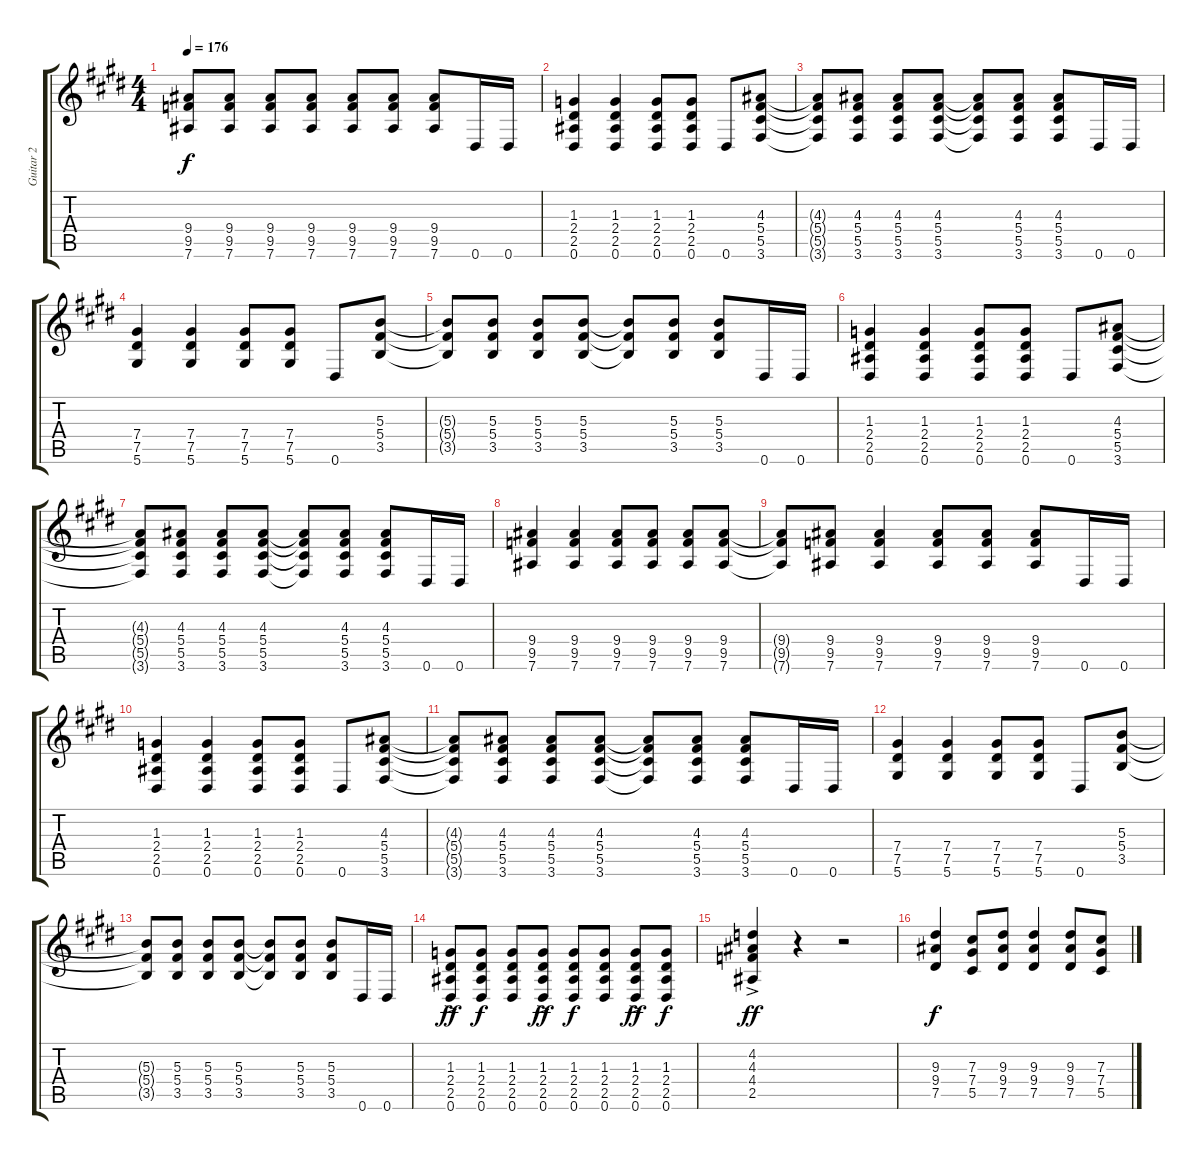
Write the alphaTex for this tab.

\track ("Guitar 2" "Guitar 2") {instrument overdrivenguitar}
\staff {score tabs}
\tuning (Eb4 Bb3 Gb3 Db3 Ab2 Eb2) {hide}
\ts (4 4)
\tempo 176
\clef g2
\ks e
(9.4 9.5 7.6).8{dy f} (9.4 9.5 7.6).8 (9.4 9.5 7.6).8 (9.4 9.5 7.6).8 (9.4 9.5 7.6).8 (9.4 9.5 7.6).8 (9.4 9.5 7.6).8 0.6.16 0.6.16 |
(1.3 2.4 2.5 0.6).4 (1.3 2.4 2.5 0.6).4 (1.3 2.4 2.5 0.6).8 (1.3 2.4 2.5 0.6).8 0.6.8 (4.3 5.4 5.5 3.6).8 |
(4.3{t} 5.4{t} 5.5{t} 3.6{t}).8 (4.3 5.4 5.5 3.6).8 (4.3 5.4 5.5 3.6).8 (4.3 5.4 5.5 3.6).8 (4.3{t} 5.4{t} 5.5{t} 3.6{t}).8 (4.3 5.4 5.5 3.6).8 (4.3 5.4 5.5 3.6).8 0.6.16 0.6.16 |
(7.4 7.5 5.6).4 (7.4 7.5 5.6).4 (7.4 7.5 5.6).8 (7.4 7.5 5.6).8 0.6.8 (5.3 5.4 3.5).8 |
(5.3{t} 5.4{t} 3.5{t}).8 (5.3 5.4 3.5).8 (5.3 5.4 3.5).8 (5.3 5.4 3.5).8 (5.3{t} 5.4{t} 3.5{t}).8 (5.3 5.4 3.5).8 (5.3 5.4 3.5).8 0.6.16 0.6.16 |
(1.3 2.4 2.5 0.6).4 (1.3 2.4 2.5 0.6).4 (1.3 2.4 2.5 0.6).8 (1.3 2.4 2.5 0.6).8 0.6.8 (4.3 5.4 5.5 3.6).8 |
(4.3{t} 5.4{t} 5.5{t} 3.6{t}).8 (4.3 5.4 5.5 3.6).8 (4.3 5.4 5.5 3.6).8 (4.3 5.4 5.5 3.6).8 (4.3{t} 5.4{t} 5.5{t} 3.6{t}).8 (4.3 5.4 5.5 3.6).8 (4.3 5.4 5.5 3.6).8 0.6.16 0.6.16 |
(9.4 9.5 7.6).4 (9.4 9.5 7.6).4 (9.4 9.5 7.6).8 (9.4 9.5 7.6).8 (9.4 9.5 7.6).8 (9.4 9.5 7.6).8 |
(9.4{t} 9.5{t} 7.6{t}).8 (9.4 9.5 7.6).8 (9.4 9.5 7.6).4 (9.4 9.5 7.6).8 (9.4 9.5 7.6).8 (9.4 9.5 7.6).8 0.6.16 0.6.16 |
(1.3 2.4 2.5 0.6).4 (1.3 2.4 2.5 0.6).4 (1.3 2.4 2.5 0.6).8 (1.3 2.4 2.5 0.6).8 0.6.8 (4.3 5.4 5.5 3.6).8 |
(4.3{t} 5.4{t} 5.5{t} 3.6{t}).8 (4.3 5.4 5.5 3.6).8 (4.3 5.4 5.5 3.6).8 (4.3 5.4 5.5 3.6).8 (4.3{t} 5.4{t} 5.5{t} 3.6{t}).8 (4.3 5.4 5.5 3.6).8 (4.3 5.4 5.5 3.6).8 0.6.16 0.6.16 |
(7.4 7.5 5.6).4 (7.4 7.5 5.6).4 (7.4 7.5 5.6).8 (7.4 7.5 5.6).8 0.6.8 (5.3 5.4 3.5).8 |
(5.3{t} 5.4{t} 3.5{t}).8 (5.3 5.4 3.5).8 (5.3 5.4 3.5).8 (5.3 5.4 3.5).8 (5.3{t} 5.4{t} 3.5{t}).8 (5.3 5.4 3.5).8 (5.3 5.4 3.5).8 0.6.16 0.6.16 |
(1.3{ac} 2.4{ac} 2.5{ac} 0.6{ac}).8{dy ff} (1.3 2.4 2.5 0.6).8{dy f} (1.3 2.4 2.5 0.6).8 (1.3{ac} 2.4{ac} 2.5{ac} 0.6{ac}).8{dy ff} (1.3 2.4 2.5 0.6).8{dy f} (1.3 2.4 2.5 0.6).8 (1.3{ac} 2.4{ac} 2.5{ac} 0.6{ac}).8{dy ff} (1.3 2.4 2.5 0.6).8{dy f} |
(4.2{ac} 4.3{ac} 4.4{ac} 2.5{ac}).4{dy ff} r.4 r.2 |
(9.3 9.4 7.5).4{dy f} (7.3 7.4 5.5).8 (9.3 9.4 7.5).8 (9.3 9.4 7.5).4 (9.3 9.4 7.5).8 (7.3 7.4 5.5).8
